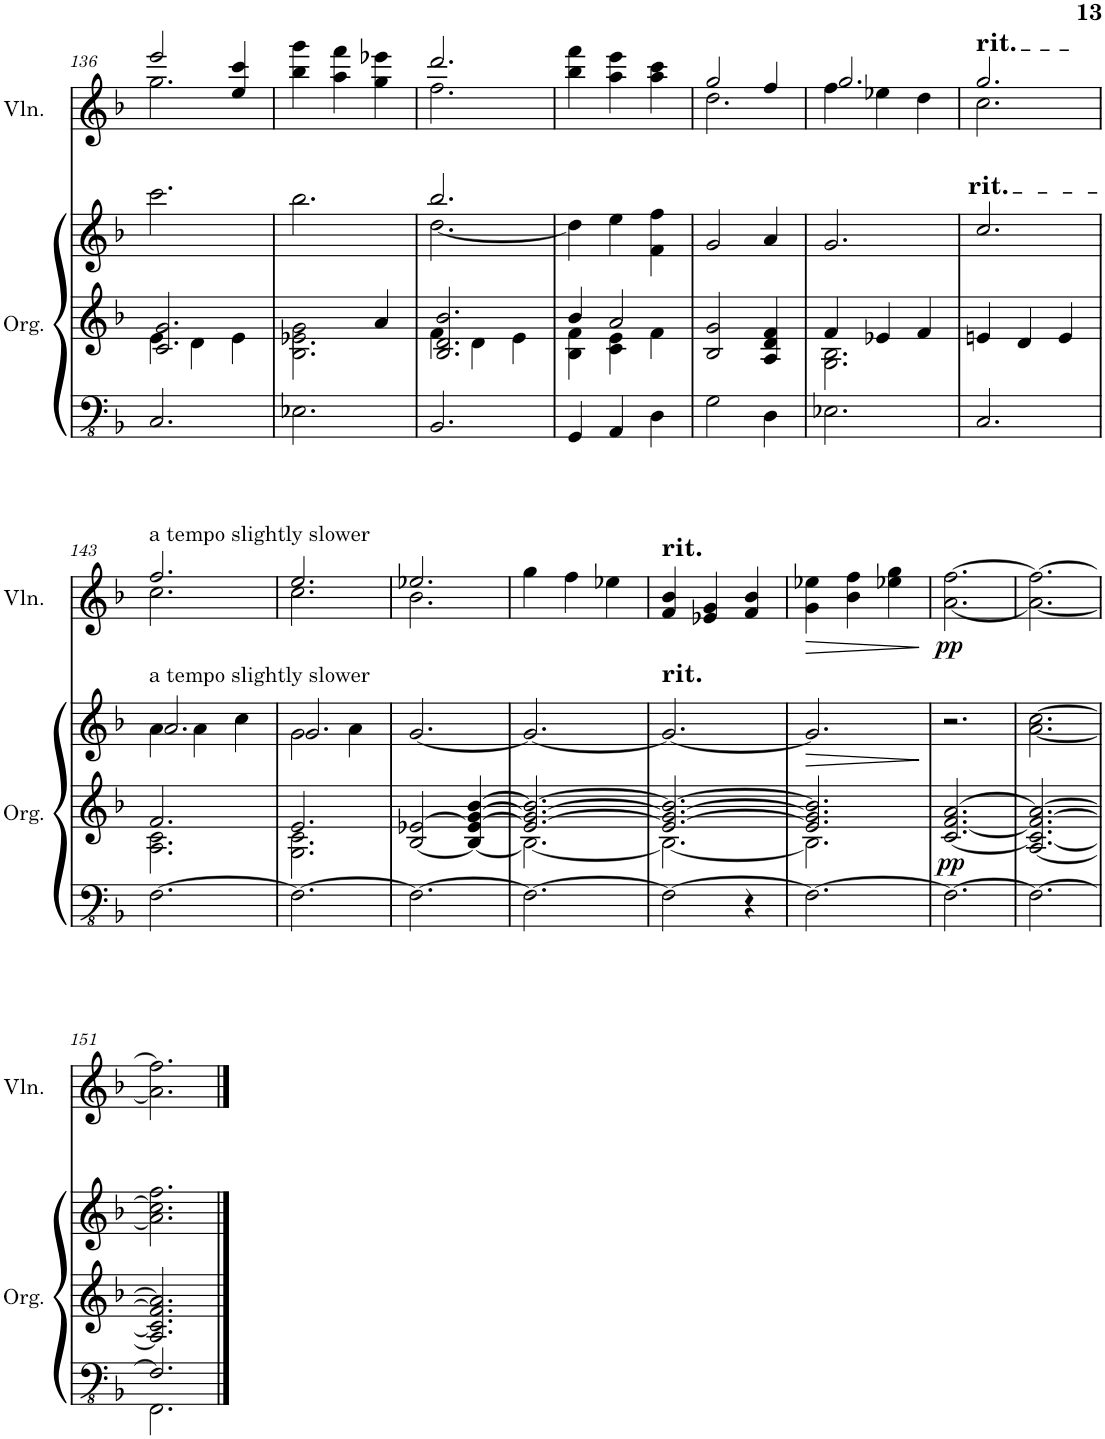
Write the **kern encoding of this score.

**kern	**kern	**kern	**dynam	**kern	**dynam	**kern	**kern
*part4	*part4	*part4	*part4	*part3	*part3	*part2	*part1
*staff6	*staff5	*staff4	*staff4/5/6	*staff3	*staff3	*staff2	*staff1
*I"Organ	*	*	*	*I"Violin	*	*I"Soprano	*I"Descant
*I'Org.	*	*	*	*I'Vln.	*	*I'S.	*I'D
!!LO:PB:g=z
*clefFv4	*clefG2	*clefG2	*	*clefG2	*	*clefG2	*clefG2
*k[b-]	*k[b-]	*k[b-]	*	*k[b-]	*	*k[b-]	*k[b-]
*M3/4	*M3/4	*M3/4	*	*M3/4	*	*M3/4	*M3/4
=136	=136	=136	=136	=136	=136	=136	=136
*	*^	*	*	*^	*	*	*
2.CC/	2.c/ 2.g/	4e\	2.ccc\	.	2eee/	2.gg\	.	2.r	2.r
.	.	4d\	.	.	.	.	.	.	.
.	.	4e\	.	.	4ee/ 4ccc/	.	.	.	.
*	*	*	*	*	*v	*v	*	*	*
=137	=137	=137	=137	=137	=137	=137	=137	=137
2.EE-X\	2g\	2.B-\ 2.e-X\	2.bb-\	.	4bb-\ 4ggg\	.	2.r	2.r
.	.	.	.	.	4aa\ 4fff\	.	.	.
.	4a/	.	.	.	4gg\ 4eee-X\	.	.	.
=138	=138	=138	=138	=138	=138	=138	=138	=138
*	*	*	*^	*	*^	*	*	*
2.BBB-/	2.B-/ 2.d/ 2.b-/	4f\	2.bb-/	[2.dd\	.	2.ddd/	2.ff\	.	2.r	2.r
.	.	4d\	.	.	.	.	.	.	.	.
.	.	4e\	.	.	.	.	.	.	.	.
*	*	*	*v	*v	*	*	*	*	*	*
*	*	*	*	*	*v	*v	*	*	*
=139	=139	=139	=139	=139	=139	=139	=139	=139
4GGG/	4b-/	4B-\ 4f\	4dd\]	.	4bb-\ 4fff\	.	2.r	2.r
4AAA/	2a/	4c\ 4e\	4ee\	.	4aa\ 4eee\	.	.	.
4DD\	.	4f\	4f\ 4ff\	.	4aa\ 4ccc\	.	.	.
*	*v	*v	*	*	*	*	*	*
=140	=140	=140	=140	=140	=140	=140	=140
*	*	*	*	*^	*	*	*
2GG\	2B-/ 2g/	2g/	.	2gg/	2.dd\	.	2.r	2.r
4DD\	4A/ 4d/ 4f/	4a/	.	4ff/	.	.	.	.
=141	=141	=141	=141	=141	=141	=141	=141	=141
*	*^	*	*	*	*	*	*	*
2.EE-X\	4f/	2.G\ 2.B-\	2.g/	.	2.gg/	4ff\	.	2.r	2.r
.	4e-X/	.	.	.	.	4ee-X\	.	.	.
.	4f/	.	.	.	.	4dd\	.	.	.
*	*v	*v	*	*	*	*	*	*	*
=142	=142	=142	=142	=142	=142	=142	=142	=142
!	!	!	!	!	!	!	!	!LO:TX:a:t=rit.
!	!	!LO:TX:a:t=rit.	!	!	!	!	!	!
2.CC/	4en/	2.cc/	.	2.gg/	2.cc\	.	2.r	2.r
.	4d/	.	.	.	.	.	.	.
.	4e/	.	.	.	.	.	.	.
!!LO:LB:g=z
=143	=143	=143	=143	=143	=143	=143	=143	=143
*	*^	*^	*	*	*	*	*	*
!	!	!	!	!	!	!	!	!	!	!LO:TX:a:t=a tempo slightly slower
!	!	!	!LO:TX:a:t=a tempo slightly slower	!	!	!	!	!	!	!
[2.FF\	2.f/	2.A\ 2.c\	2.a/	4a\	.	2.ff/	2.cc\	.	2.r	2.r
.	.	.	.	4a\	.	.	.	.	.	.
.	.	.	.	4cc\	.	.	.	.	.	.
=144	=144	=144	=144	=144	=144	=144	=144	=144	=144	=144
2.FF\_	2.e/	2.G\ 2.c\	2.g/	2g\	.	2.ee/	2.cc\	.	2.r	2.r
.	.	.	.	4a\	.	.	.	.	.	.
*	*v	*v	*	*	*	*	*	*	*	*
*	*	*v	*v	*	*	*	*	*	*
=145	=145	=145	=145	=145	=145	=145	=145	=145
2.FF\_	[2B-/ [2e-X/	[2.g/	.	2.ee-X/	2.b-\	.	2.r	2.r
.	4B-/_ 4e-/_ [4g/ [4b-/	.	.	.	.	.	.	.
*	*	*	*	*v	*v	*	*	*
=146	=146	=146	=146	=146	=146	=146	=146
*	*^	*	*	*	*	*	*
2.FF\_	2.e-/_ 2.g/_ 2.b-/_	2.B-\_	2.g/_	.	4gg\	.	2.r	2.r
.	.	.	.	.	4ff\	.	.	.
.	.	.	.	.	4ee-X\	.	.	.
=147	=147	=147	=147	=147	=147	=147	=147	=147
!	!	!	!	!	!	!	!	!LO:TX:a:t=rit.
!	!	!	!LO:TX:a:t=rit.	!	!	!	!	!
2FF\_	2.e-/_ 2.g/_ 2.b-/_	2.B-\_	2.g/_	.	4f/ 4b-/	.	2.r	2.r
.	.	.	.	.	4e-X/ 4g/	.	.	.
4r	.	.	.	.	4f/ 4b-/	.	.	.
=148	=148	=148	=148	=148	=148	=148	=148	=148
!	!	!	!	!LO:HP:b	!	!LO:HP:b	!	!
2.FF\_	2.e-/] 2.g/] 2.b-/]	2.B-\]	2.g/]	>	4g\ 4ee-X\	>	2.r	2.r
.	.	.	.	.	4b-\ 4ff\	.	.	.
.	.	.	.	.	4ee-X\ 4gg\	.	.	.
*	*v	*v	*	*	*	*	*	*
.	.	.	]	.	]	.	.
=149	=149	=149	=149	=149	=149	=149	=149
!	!	!	!LO:DY:b=2	!	!LO:DY:b	!	!
2.FF\_	[2.c/ [2.f/ [2.a/	2.r	pp	[2.a\ [2.ff\	pp	2.r	2.r
=150	=150	=150	=150	=150	=150	=150	=150
2.FF\_	[2.A/ 2.c/_ 2.f/_ 2.a/_	[2.a\ [2.cc\	.	2.a\_ 2.ff\_	.	2.r	2.r
!!LO:LB:g=z
=151	=151	=151	=151	=151	=151	=151	=151
*^	*	*	*	*	*	*	*
2.FFF\	2.FF/]	2.A/] 2.c/] 2.f/] 2.a/]	2.a\] 2.cc\] 2.ff\	.	2.a\] 2.ff\]	.	2.r	2.r
*v	*v	*	*	*	*	*	*	*
==	==	==	==	==	==	==	==
*-	*-	*-	*-	*-	*-	*-	*-
